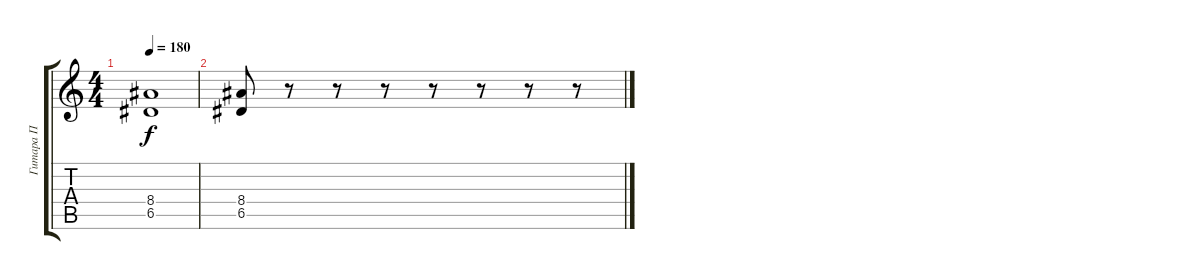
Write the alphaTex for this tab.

\track ("Гитара П" "Гитара П") {instrument overdrivenguitar}
\staff {score tabs}
\tuning (E4 B3 G3 D3 A2 E2) {hide}
\ts (4 4)
\tempo 180
\clef g2
\ks c
(8.4{t} 6.5{t}).1{dy f} |
(8.4 6.5).8 r.8 r.8 r.8 r.8 r.8 r.8 r.8
